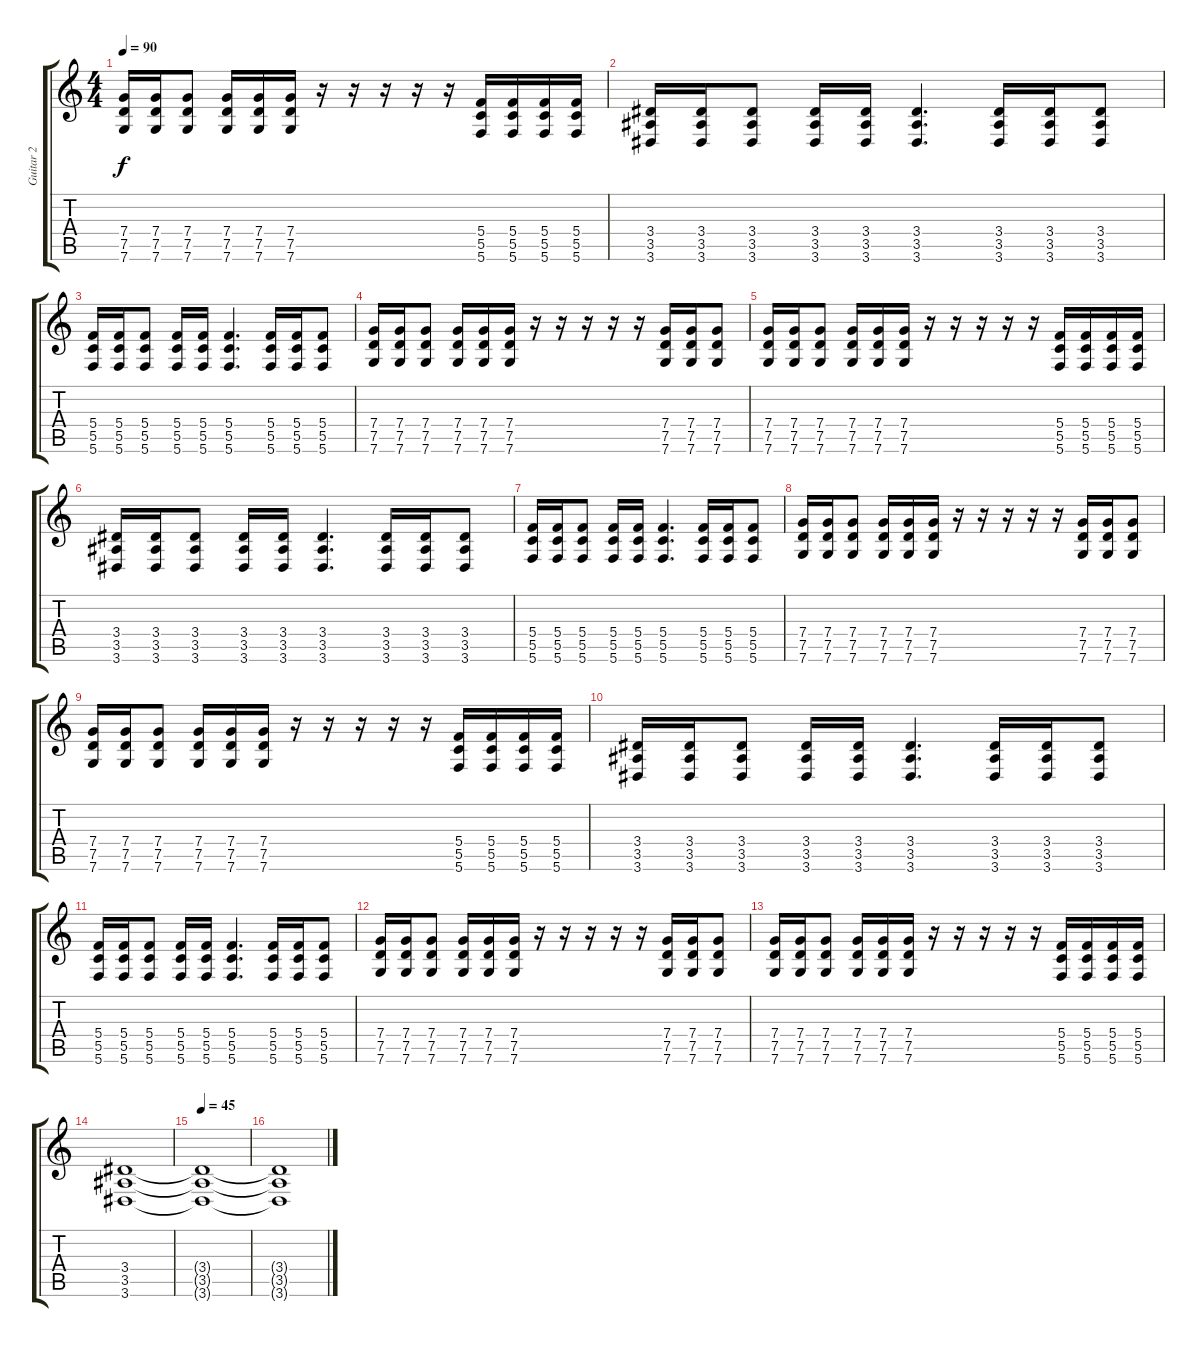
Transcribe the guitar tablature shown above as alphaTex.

\track ("Guitar 2" "Guitar 2") {instrument distortionguitar}
\staff {score tabs}
\tuning (D4 A3 F3 C3 G2 C2) {hide}
\ts (4 4)
\tempo 90
\clef g2
\ks c
(7.4 7.5 7.6).16{dy f} (7.4 7.5 7.6).16 (7.4 7.5 7.6).8 (7.4 7.5 7.6).16 (7.4 7.5 7.6).16 (7.4 7.5 7.6).16 r.16 r.16 r.16 r.16 r.16 (5.4 5.5 5.6).16 (5.4 5.5 5.6).16 (5.4 5.5 5.6).16 (5.4 5.5 5.6).16 |
(3.4 3.5 3.6).16 (3.4 3.5 3.6).16 (3.4 3.5 3.6).8 (3.4 3.5 3.6).16 (3.4 3.5 3.6).16 (3.4 3.5 3.6).4{d} (3.4 3.5 3.6).16 (3.4 3.5 3.6).16 (3.4 3.5 3.6).8 |
(5.4 5.5 5.6).16 (5.4 5.5 5.6).16 (5.4 5.5 5.6).8 (5.4 5.5 5.6).16 (5.4 5.5 5.6).16 (5.4 5.5 5.6).4{d} (5.4 5.5 5.6).16 (5.4 5.5 5.6).16 (5.4 5.5 5.6).8 |
(7.4 7.5 7.6).16 (7.4 7.5 7.6).16 (7.4 7.5 7.6).8 (7.4 7.5 7.6).16 (7.4 7.5 7.6).16 (7.4 7.5 7.6).16 r.16 r.16 r.16 r.16 r.16 (7.4 7.5 7.6).16 (7.4 7.5 7.6).16 (7.4 7.5 7.6).8 |
(7.4 7.5 7.6).16 (7.4 7.5 7.6).16 (7.4 7.5 7.6).8 (7.4 7.5 7.6).16 (7.4 7.5 7.6).16 (7.4 7.5 7.6).16 r.16 r.16 r.16 r.16 r.16 (5.4 5.5 5.6).16 (5.4 5.5 5.6).16 (5.4 5.5 5.6).16 (5.4 5.5 5.6).16 |
(3.4 3.5 3.6).16 (3.4 3.5 3.6).16 (3.4 3.5 3.6).8 (3.4 3.5 3.6).16 (3.4 3.5 3.6).16 (3.4 3.5 3.6).4{d} (3.4 3.5 3.6).16 (3.4 3.5 3.6).16 (3.4 3.5 3.6).8 |
(5.4 5.5 5.6).16 (5.4 5.5 5.6).16 (5.4 5.5 5.6).8 (5.4 5.5 5.6).16 (5.4 5.5 5.6).16 (5.4 5.5 5.6).4{d} (5.4 5.5 5.6).16 (5.4 5.5 5.6).16 (5.4 5.5 5.6).8 |
(7.4 7.5 7.6).16 (7.4 7.5 7.6).16 (7.4 7.5 7.6).8 (7.4 7.5 7.6).16 (7.4 7.5 7.6).16 (7.4 7.5 7.6).16 r.16 r.16 r.16 r.16 r.16 (7.4 7.5 7.6).16 (7.4 7.5 7.6).16 (7.4 7.5 7.6).8 |
(7.4 7.5 7.6).16 (7.4 7.5 7.6).16 (7.4 7.5 7.6).8 (7.4 7.5 7.6).16 (7.4 7.5 7.6).16 (7.4 7.5 7.6).16 r.16 r.16 r.16 r.16 r.16 (5.4 5.5 5.6).16 (5.4 5.5 5.6).16 (5.4 5.5 5.6).16 (5.4 5.5 5.6).16 |
(3.4 3.5 3.6).16 (3.4 3.5 3.6).16 (3.4 3.5 3.6).8 (3.4 3.5 3.6).16 (3.4 3.5 3.6).16 (3.4 3.5 3.6).4{d} (3.4 3.5 3.6).16 (3.4 3.5 3.6).16 (3.4 3.5 3.6).8 |
(5.4 5.5 5.6).16 (5.4 5.5 5.6).16 (5.4 5.5 5.6).8 (5.4 5.5 5.6).16 (5.4 5.5 5.6).16 (5.4 5.5 5.6).4{d} (5.4 5.5 5.6).16 (5.4 5.5 5.6).16 (5.4 5.5 5.6).8 |
(7.4 7.5 7.6).16 (7.4 7.5 7.6).16 (7.4 7.5 7.6).8 (7.4 7.5 7.6).16 (7.4 7.5 7.6).16 (7.4 7.5 7.6).16 r.16 r.16 r.16 r.16 r.16 (7.4 7.5 7.6).16 (7.4 7.5 7.6).16 (7.4 7.5 7.6).8 |
(7.4 7.5 7.6).16 (7.4 7.5 7.6).16 (7.4 7.5 7.6).8 (7.4 7.5 7.6).16 (7.4 7.5 7.6).16 (7.4 7.5 7.6).16 r.16 r.16 r.16 r.16 r.16 (5.4 5.5 5.6).16 (5.4 5.5 5.6).16 (5.4 5.5 5.6).16 (5.4 5.5 5.6).16 |
(3.4 3.5 3.6).1 |
\tempo 45
(3.4{t} 3.5{t} 3.6{t}).1{volume 0} |
(3.4{t} 3.5{t} 3.6{t}).1
